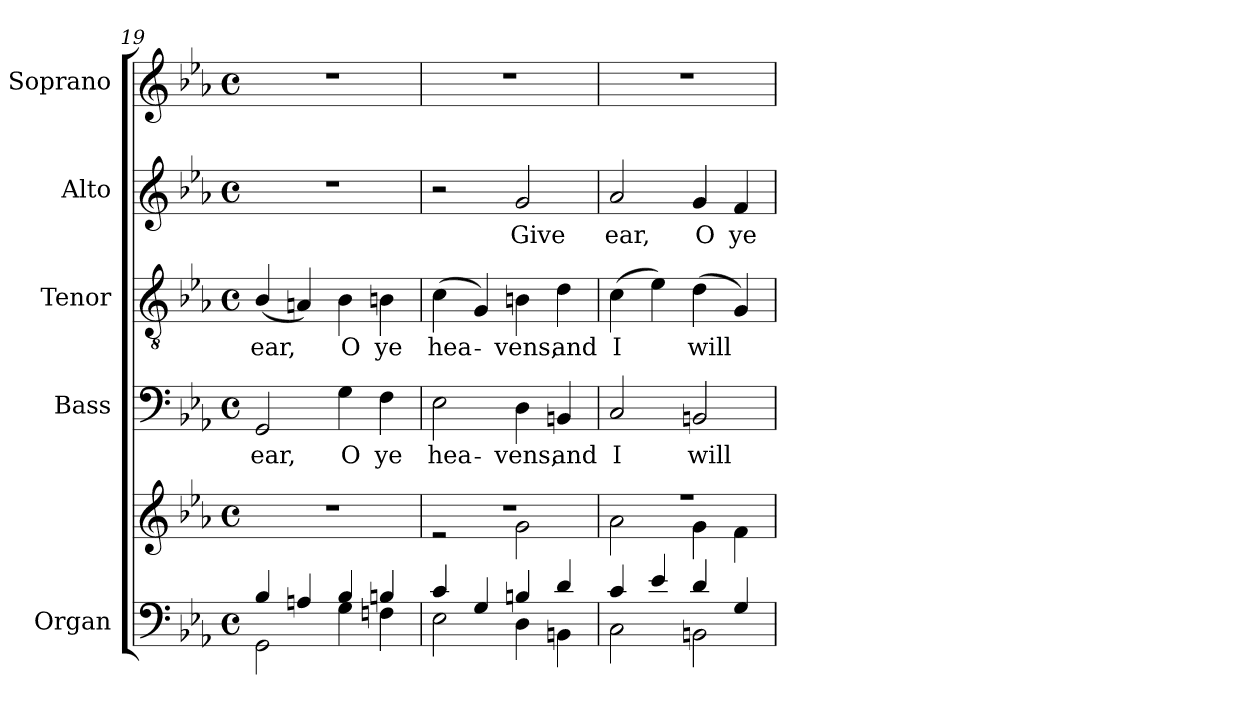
**kern	**kern	**kern	**text	**kern	**text	**kern	**text	**kern
*part5	*part5	*part4	*part4	*part3	*part3	*part2	*part2	*part1
*staff6	*staff5	*staff4	*staff4	*staff3	*staff3	*staff2	*staff2	*staff1
*I"Organ	*	*I"Bass	*	*I"Tenor	*	*I"Alto	*	*I"Soprano
*I'Org.	*	*I'B.	*	*I'T.	*	*I'A.	*	*I'S.
*clefF4	*clefG2	*clefF4	*	*clefGv2	*	*clefG2	*	*clefG2
*	*	*	*	*ITrd7c12	*	*	*	*
*k[b-e-a-]	*k[b-e-a-]	*k[b-e-a-]	*	*k[b-e-a-]	*	*k[b-e-a-]	*	*k[b-e-a-]
*E-:	*E-:	*E-:	*	*E-:	*	*E-:	*	*E-:
*M4/4	*M4/4	*M4/4	*	*M4/4	*	*M4/4	*	*M4/4
*met(c)	*met(c)	*met(c)	*	*met(c)	*	*met(c)	*	*met(c)
=19	=19	=19	=19	=19	=19	=19	=19	=19
*^	*	*	*	*	*	*	*	*
!	!	!	!	!LO:LY:b:color=#000000	!	!	!	!	!
!	!	!	!	!	!	!LO:LY:b:color=#000000	!	!	!
4B-i/	2GGi\	1r	2GGi/	ear,	(4BB-i/	ear,	1r	.	1r
4Ani/	.	.	.	.	4AAni/)	.	.	.	.
!	!	!	!	!LO:LY:b:color=#000000	!	!	!	!	!
!	!	!	!	!	!	!LO:LY:b:color=#000000	!	!	!
4B-i/	4Gi\	.	4Gi\	O	4BB-i\	O	.	.	.
!	!	!	!	!LO:LY:b:color=#000000	!	!	!	!	!
!	!	!	!	!	!	!LO:LY:b:color=#000000	!	!	!
4Bni/	4Fni\	.	4Fi\	ye	4BBni\	ye	.	.	.
!!LO:PB:g=z
=20	=20	=20	=20	=20	=20	=20	=20	=20	=20
*	*	*^	*	*	*	*	*	*	*
!	!	!	!	!	!LO:LY:b:color=#000000	!	!	!	!	!
!	!	!	!	!	!	!	!LO:LY:b:color=#000000	!	!	!
4ci/	2E-i\	1r	2r	2E-i\	hea-	(4Ci\	hea-	2r	.	1r
4Gi/	.	.	.	.	.	4GGi/)	.	.	.	.
!	!	!	!	!	!LO:LY:b:color=#000000	!	!	!	!	!
!	!	!	!	!	!	!	!LO:LY:b:color=#000000	!	!	!
!	!	!	!	!	!	!	!	!	!LO:LY:b:color=#000000	!
4Bni/	4Di\	.	2gi\	4Di\	-vens,	4BBni\	-vens,	2gi/	Give	.
!	!	!	!	!	!LO:LY:b:color=#000000	!	!	!	!	!
!	!	!	!	!	!	!	!LO:LY:b:color=#000000	!	!	!
4di/	4BBni\	.	.	4BBni/	and	4Di\	and	.	.	.
=21	=21	=21	=21	=21	=21	=21	=21	=21	=21	=21
!	!	!	!	!	!LO:LY:b:color=#000000	!	!	!	!	!
!	!	!	!	!	!	!	!LO:LY:b:color=#000000	!	!	!
!	!	!	!	!	!	!	!	!	!LO:LY:b:color=#000000	!
4ci/	2Ci\	1r	2a-i\	2Ci/	I	(4Ci\	I	2a-i/	ear,	1r
4e-i/	.	.	.	.	.	4E-i\)	.	.	.	.
!	!	!	!	!	!LO:LY:b:color=#000000	!	!	!	!	!
!	!	!	!	!	!	!	!LO:LY:b:color=#000000	!	!	!
!	!	!	!	!	!	!	!	!	!LO:LY:b:color=#000000	!
4di/	2BBni\	.	4gi\	2BBni/	will	(4Di\	will	4gi/	O	.
!	!	!	!	!	!	!	!	!	!LO:LY:b:color=#000000	!
4Gi/	.	.	4fi\	.	.	4GGi/)	.	4fi/	ye	.
*v	*v	*	*	*	*	*	*	*	*	*
*	*v	*v	*	*	*	*	*	*	*
=	=	=	=	=	=	=	=	=
*-	*-	*-	*-	*-	*-	*-	*-	*-
